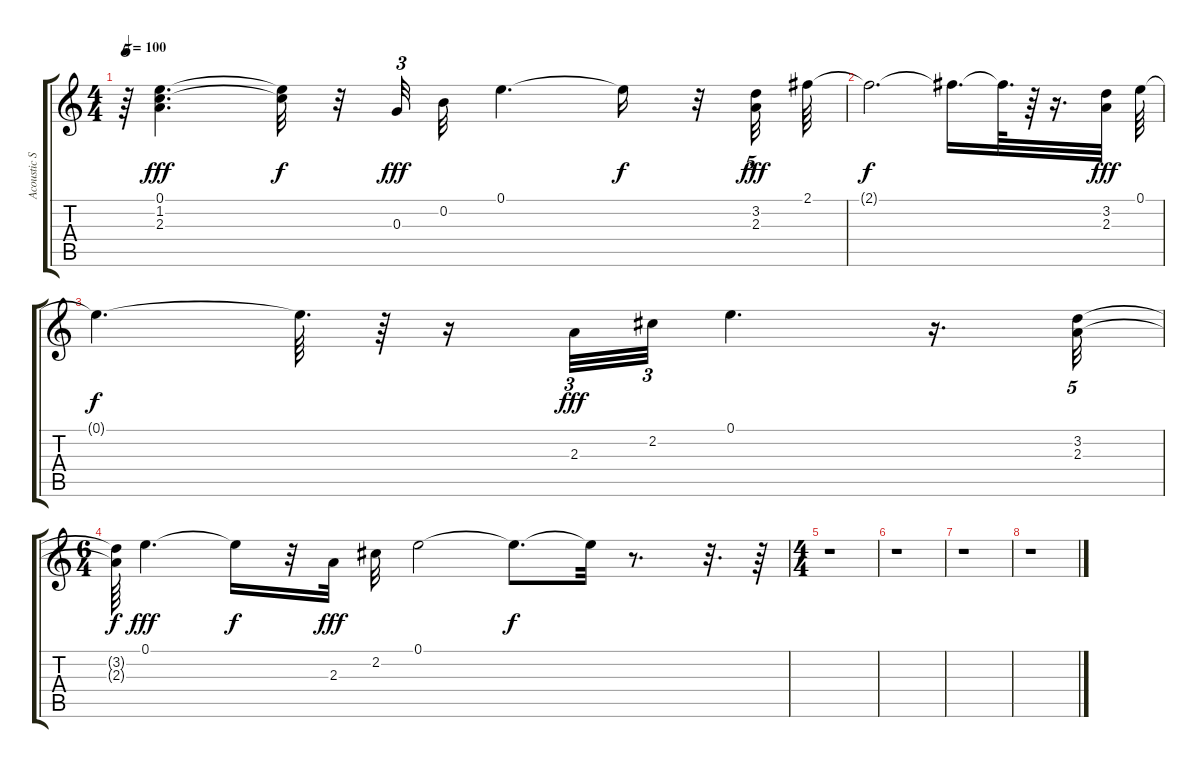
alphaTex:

\track ("Acoustic Steel (centre)" "Acoustic S") {instrument acousticguitarsteel}
\staff {score tabs}
\tuning (E4 B3 G3 D3 A2 E2) {hide}
\ts (4 4)
\tempo 100
\clef g2
\ks c
r.64{tu (5 4) dy fff} (0.1 1.2 2.3).4{d} (0.1{t} 1.2{t}).32{dy f} r.32 0.3.32{tu (3 2) dy fff} 0.2.32 0.1.4{d} 0.1{t}.16{dy f} r.32 (3.2 2.3).32{tu (5 4) dy fff} 2.1.64 |
2.1{t}.2{d dy f} 2.1{t}.16{d} 2.1{t}.64{d} r.64 r.16{d} (3.2 2.3).32{dy fff} 0.1.64 |
0.1{t}.4{d dy f} 0.1{t}.64{d} r.64 r.16 2.3.32{tu (3 2) dy fff} 2.2.32{tu (3 2)} 0.1.4{d} r.16{d} (3.2 2.3).32{tu (5 4)} |
\ts (6 4)
(3.2{t} 2.3{t}).64{dy f} 0.1.4{d dy fff} 0.1{t}.16{dy f} r.32 2.3.32{dy fff} 2.2.32 0.1.2 0.1{t}.8{d dy f} 0.1{t}.32 r.8{d} r.32{d} r.64 |
\ts (4 4)
r.1 |
r.1 |
r.1 |
r.1
